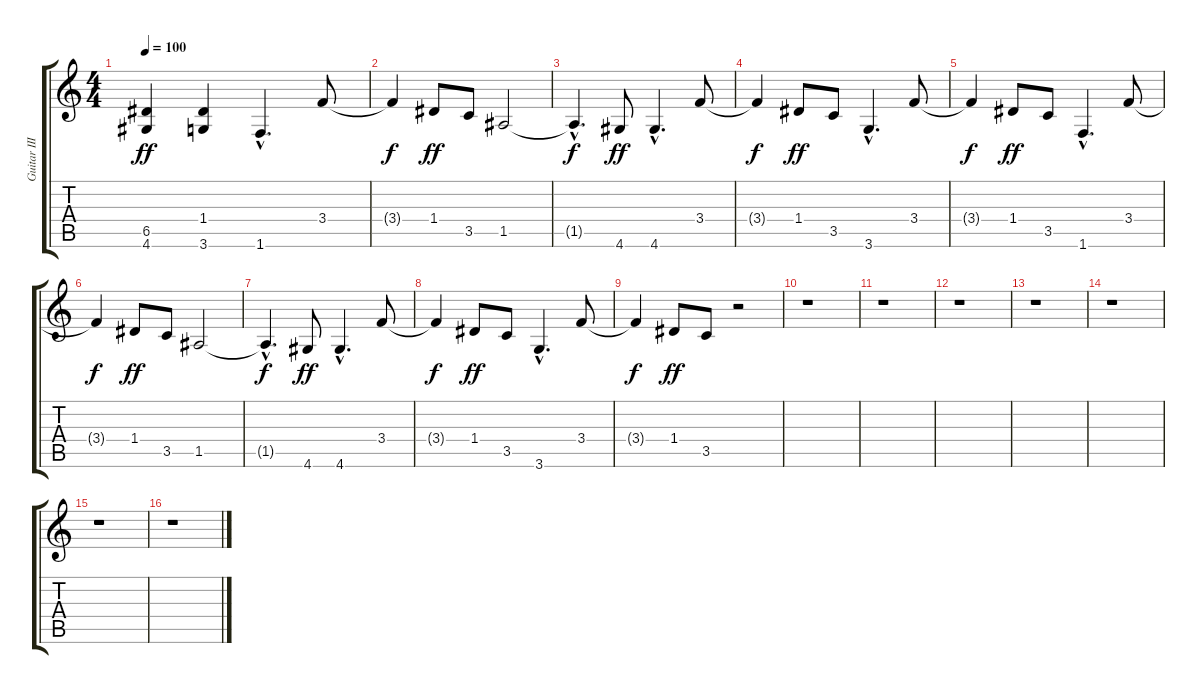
\track ("Guitar III" "Guitar III") {instrument distortionguitar}
\staff {score tabs}
\tuning (E4 B3 G3 D3 A2 E2) {hide}
\ts (4 4)
\tempo 100
\clef g2
\ks c
(6.5 4.6).4{dy ff} (1.4 3.6).4 1.6{hac}.4{d} 3.4.8 |
3.4{t}.4{dy f} 1.4.8{dy ff} 3.5.8 1.5.2 |
1.5{hac t}.4{d dy f} 4.6.8{dy ff} 4.6{hac}.4{d} 3.4.8 |
3.4{t}.4{dy f} 1.4.8{dy ff} 3.5.8 3.6{hac}.4{d} 3.4.8 |
3.4{t}.4{dy f} 1.4.8{dy ff} 3.5.8 1.6{hac}.4{d} 3.4.8 |
3.4{t}.4{dy f} 1.4.8{dy ff} 3.5.8 1.5.2 |
1.5{hac t}.4{d dy f} 4.6.8{dy ff} 4.6{hac}.4{d} 3.4.8 |
3.4{t}.4{dy f} 1.4.8{dy ff} 3.5.8 3.6{hac}.4{d} 3.4.8 |
3.4{t}.4{dy f} 1.4.8{dy ff} 3.5.8 r.2 |
r.1 |
r.1 |
r.1 |
r.1 |
r.1 |
r.1 |
r.1
